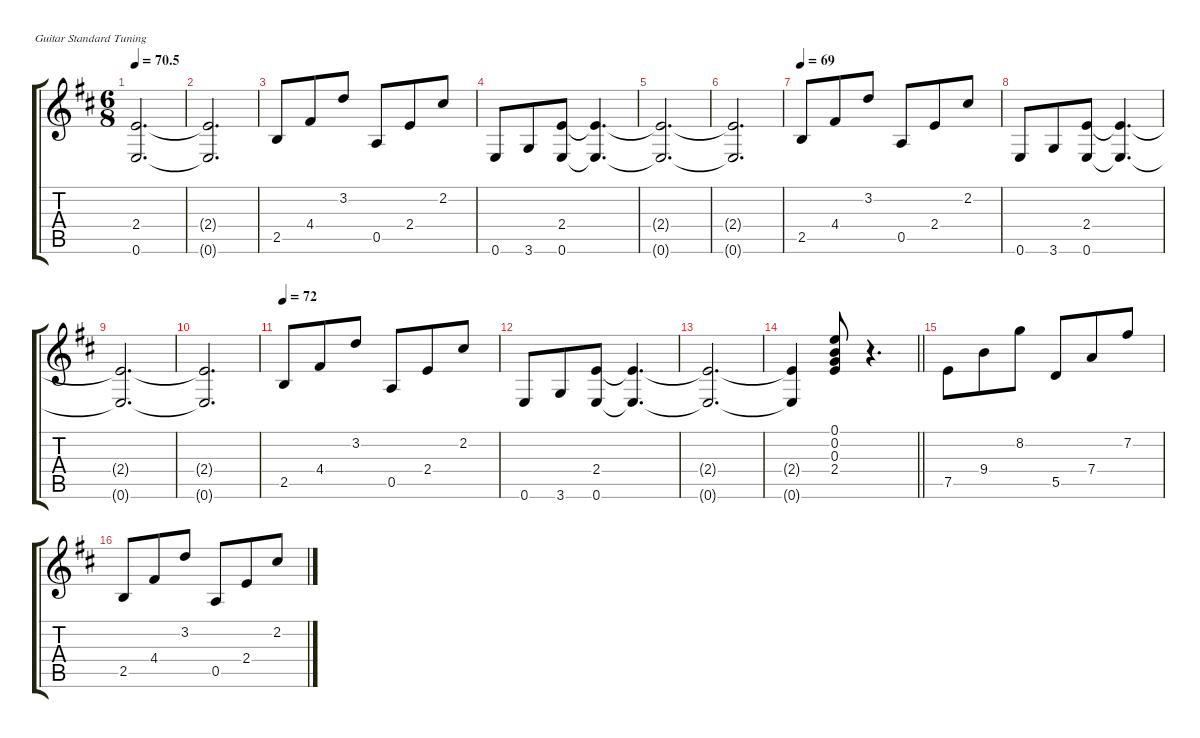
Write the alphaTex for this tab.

\defaultSystemsLayout 4
\hideDynamics
\bracketExtendMode groupsimilarinstruments
\singleTrackTrackNamePolicy hidden
\multiTrackTrackNamePolicy hidden
\firstSystemTrackNameMode fullname
\firstSystemTrackNameOrientation horizontal
\otherSystemsTrackNameOrientation horizontal
\track ("Guitar1" "guitar1") {defaultSystemsLayout 8 instrument electricguitarjazz}
\staff {score tabs}
\tuning (E4 B3 G3 D3 A2 E2)
\ts (6 8)
\tempo
70.5
\accidentals auto
\clef g2
\ottava regular
\simile none
\ks bminor
(0.6{t acc forcenatural} 2.4{t acc forcenatural}).2{d dy mf beam Up} |
(0.6{t acc forcenatural} 2.4{t acc forcenatural}).2{d beam Up} |
2.5{acc forcenatural}.8{beam Up} 4.4{acc #}.8{beam Up} 3.2{acc forcenatural}.8{beam Up} 0.5{acc forcenatural}.8{beam Up} 2.4{acc forcenatural}.8{beam Up} 2.2{acc #}.8{beam Up} |
0.6{acc forcenatural}.8{beam Up} 3.6{acc forcenatural}.8{beam Up} (0.6{acc forcenatural} 2.4{acc forcenatural}).8{beam Up} (0.6{t acc forcenatural} 2.4{t acc forcenatural}).4{d beam Up} |
(0.6{t acc forcenatural} 2.4{t acc forcenatural}).2{d beam Up} |
(0.6{t acc forcenatural} 2.4{t acc forcenatural}).2{d beam Up} |
\tempo 69
2.5{acc forcenatural}.8{beam Up} 4.4{acc #}.8{beam Up} 3.2{acc forcenatural}.8{beam Up} 0.5{acc forcenatural}.8{beam Up} 2.4{acc forcenatural}.8{beam Up} 2.2{acc #}.8{beam Up} |
0.6{acc forcenatural}.8{beam Up} 3.6{acc forcenatural}.8{beam Up} (0.6{acc forcenatural} 2.4{acc forcenatural}).8{beam Up} (0.6{t acc forcenatural} 2.4{t acc forcenatural}).4{d beam Up} |
(0.6{t acc forcenatural} 2.4{t acc forcenatural}).2{d beam Up} |
(0.6{t acc forcenatural} 2.4{t acc forcenatural}).2{d beam Up} |
\tempo 72
2.5{acc forcenatural}.8{beam Up} 4.4{acc #}.8{beam Up} 3.2{acc forcenatural}.8{beam Up} 0.5{acc forcenatural}.8{beam Up} 2.4{acc forcenatural}.8{beam Up} 2.2{acc #}.8{beam Up} |
0.6{acc forcenatural}.8{beam Up} 3.6{acc forcenatural}.8{beam Up} (0.6{acc forcenatural} 2.4{acc forcenatural}).8{beam Up} (0.6{t acc forcenatural} 2.4{t acc forcenatural}).4{d beam Up} |
(0.6{t acc forcenatural} 2.4{t acc forcenatural}).2{d beam Up} |
\barLineRight lightlight
(0.6{t acc forcenatural} 2.4{t acc forcenatural}).4{beam Up} (2.4{acc forcenatural} 0.3{acc forcenatural} 0.2{acc forcenatural} 0.1{acc forcenatural}).8{beam Up} r.4{d beam Down} |
7.5{acc forcenatural}.8{beam Down} 9.4{acc forcenatural}.8{beam Down} 8.2{acc forcenatural}.8{beam Down} 5.5{acc forcenatural}.8{beam Up} 7.4{acc forcenatural}.8{beam Up} 7.2{acc #}.8{beam Up} |
2.5{acc forcenatural}.8{beam Up} 4.4{acc #}.8{beam Up} 3.2{acc forcenatural}.8{beam Up} 0.5{acc forcenatural}.8{beam Up} 2.4{acc forcenatural}.8{beam Up} 2.2{acc #}.8{beam Up}
